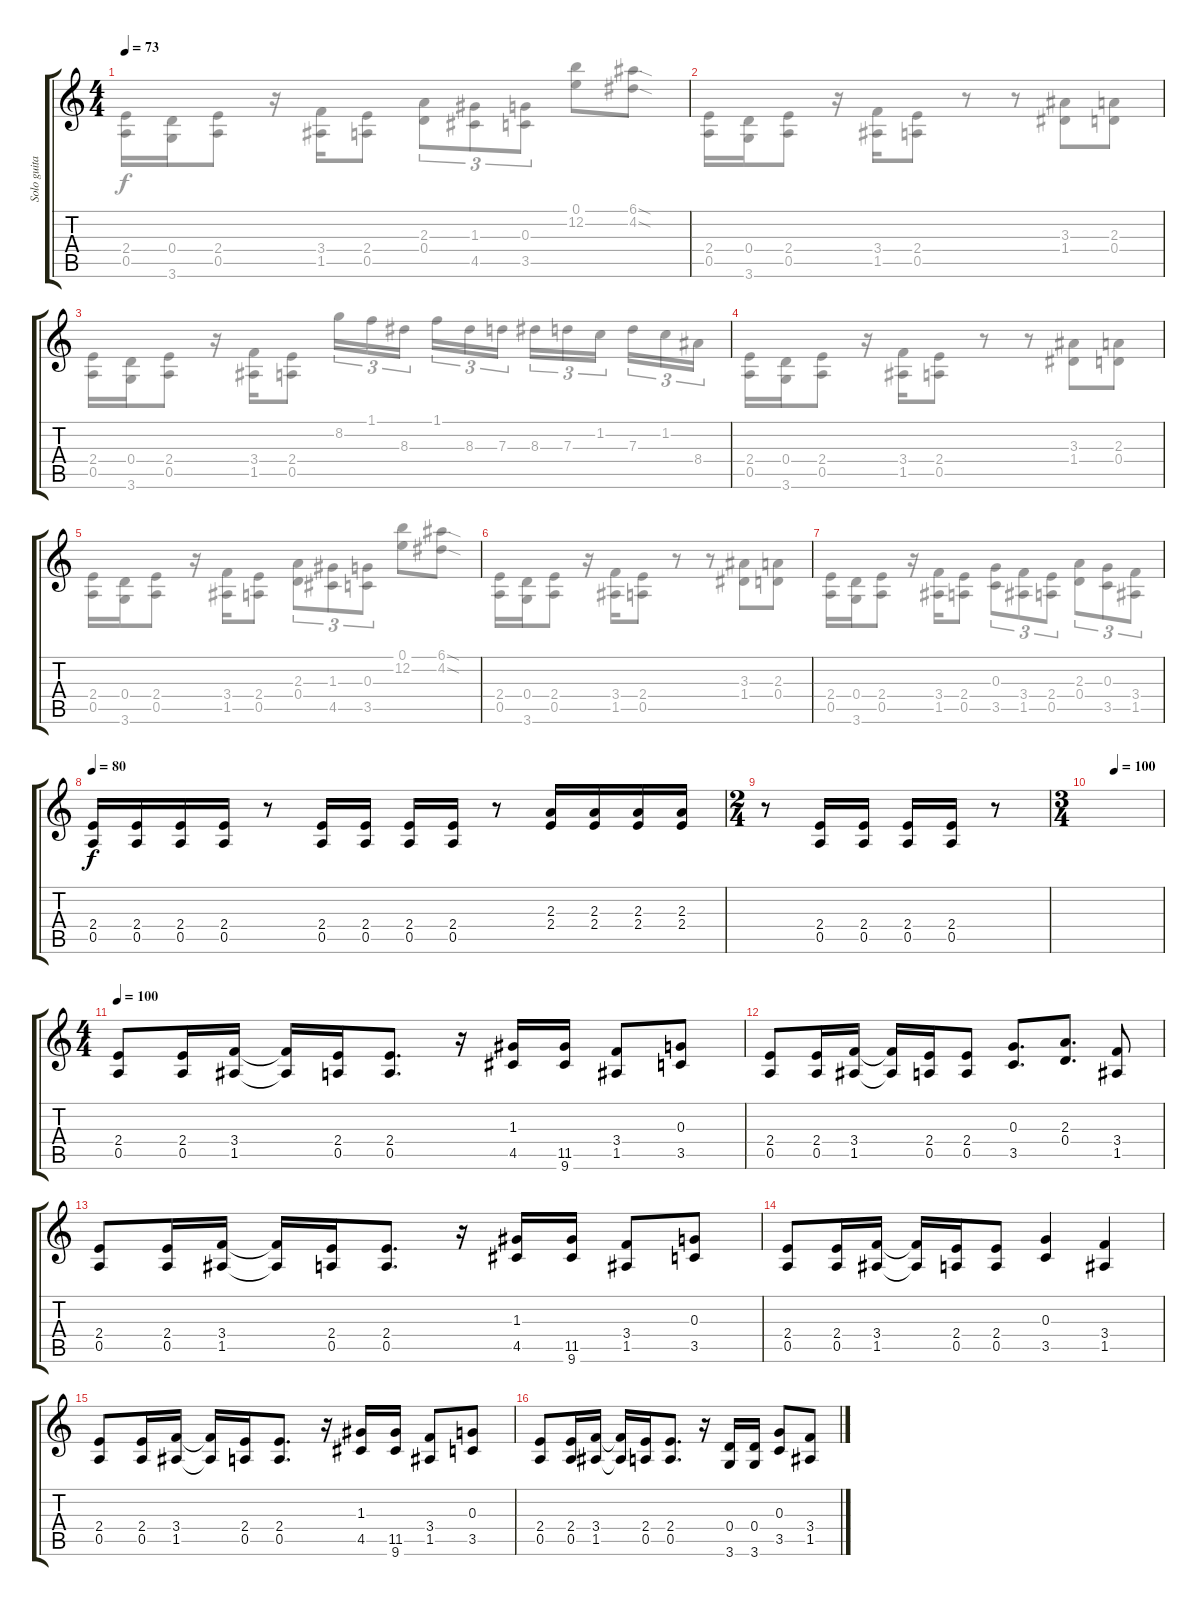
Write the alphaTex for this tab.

\track ("Solo guitar" "Solo guita") {instrument overdrivenguitar}
\staff {score tabs}
\tuning (E4 B3 G3 D3 A2 E2) {hide}
\voice
\ts (4 4)
\tempo 73
\clef g2
\ks c
|
|
|
|
|
|
|
\tempo 80
(2.4 0.5).16 (2.4 0.5).16 (2.4 0.5).16 (2.4 0.5).16 r.8 (2.4 0.5).16 (2.4 0.5).16 (2.4 0.5).16 (2.4 0.5).16 r.8 (2.3 2.4).16 (2.3 2.4).16 (2.3 2.4).16 (2.3 2.4).16 |
\ts (2 4)
r.8 (2.4 0.5).16 (2.4 0.5).16 (2.4 0.5).16 (2.4 0.5).16 r.8 |
\ts (3 4)
\tempo (100 0.3333333333333333)
|
\ts (4 4)
\tempo 100
(2.4 0.5).8 (2.4 0.5).16 (3.4 1.5).16 (3.4{t} 1.5{t}).16 (2.4 0.5).16 (2.4 0.5).8{d} r.16 (1.3 4.5).16 (11.5 9.6).16 (3.4 1.5).8 (0.3 3.5).8 |
(2.4 0.5).8 (2.4 0.5).16 (3.4 1.5).16 (3.4{t} 1.5{t}).16 (2.4 0.5).16 (2.4 0.5).8 (0.3 3.5).8{d} (2.3 0.4).8{d} (3.4 1.5).8 |
(2.4 0.5).8 (2.4 0.5).16 (3.4 1.5).16 (3.4{t} 1.5{t}).16 (2.4 0.5).16 (2.4 0.5).8{d} r.16 (1.3 4.5).16 (11.5 9.6).16 (3.4 1.5).8 (0.3 3.5).8 |
(2.4 0.5).8 (2.4 0.5).16 (3.4 1.5).16 (3.4{t} 1.5{t}).16 (2.4 0.5).16 (2.4 0.5).8 (0.3 3.5).4 (3.4 1.5).4 |
(2.4 0.5).8 (2.4 0.5).16 (3.4 1.5).16 (3.4{t} 1.5{t}).16 (2.4 0.5).16 (2.4 0.5).8{d} r.16 (1.3 4.5).16 (11.5 9.6).16 (3.4 1.5).8 (0.3 3.5).8 |
(2.4 0.5).8 (2.4 0.5).16 (3.4 1.5).16 (3.4{t} 1.5{t}).16 (2.4 0.5).16 (2.4 0.5).8{d} r.16 (0.4 3.6).16 (0.4 3.6).16 (0.3 3.5).8 (3.4 1.5).8
\voice
\clef g2
\ottava regular
\simile none
\ks c
(2.4 0.5).16{dy f} (0.4 3.6).16 (2.4 0.5).8 r.16 (3.4 1.5).16 (2.4 0.5).8 (2.3 0.4).8{tu (3 2)} (1.3 4.5).8{tu (3 2)} (0.3 3.5).8{tu (3 2)} (0.1 12.2).8 (6.1{sod} 4.2{sod}).8 |
(2.4 0.5).16 (0.4 3.6).16 (2.4 0.5).8 r.16 (3.4 1.5).16 (2.4 0.5).8 r.8 r.8 (3.3 1.4).8 (2.3 0.4).8 |
(2.4 0.5).16 (0.4 3.6).16 (2.4 0.5).8 r.16 (3.4 1.5).16 (2.4 0.5).8 8.2.16{tu (3 2)} 1.1.16{tu (3 2)} 8.3.16{tu (3 2) beam splitsecondary} 1.1.16{tu (3 2)} 8.3.16{tu (3 2)} 7.3.16{tu (3 2)} 8.3.16{tu (3 2)} 7.3.16{tu (3 2)} 1.2.16{tu (3 2) beam splitsecondary} 7.3.16{tu (3 2)} 1.2.16{tu (3 2)} 8.4.16{tu (3 2)} |
(2.4 0.5).16 (0.4 3.6).16 (2.4 0.5).8 r.16 (3.4 1.5).16 (2.4 0.5).8 r.8 r.8 (3.3 1.4).8 (2.3 0.4).8 |
(2.4 0.5).16 (0.4 3.6).16 (2.4 0.5).8 r.16 (3.4 1.5).16 (2.4 0.5).8 (2.3 0.4).8{tu (3 2)} (1.3 4.5).8{tu (3 2)} (0.3 3.5).8{tu (3 2)} (0.1 12.2).8 (6.1{sod} 4.2{sod}).8 |
(2.4 0.5).16 (0.4 3.6).16 (2.4 0.5).8 r.16 (3.4 1.5).16 (2.4 0.5).8 r.8 r.8 (3.3 1.4).8 (2.3 0.4).8 |
(2.4 0.5).16 (0.4 3.6).16 (2.4 0.5).8 r.16 (3.4 1.5).16 (2.4 0.5).8 (0.3 3.5).8{tu (3 2)} (3.4 1.5).8{tu (3 2)} (2.4 0.5).8{tu (3 2)} (2.3 0.4).8{tu (3 2)} (0.3 3.5).8{tu (3 2)} (3.4 1.5).8{tu (3 2)} |
|
|
|
|
|
|
|
|
